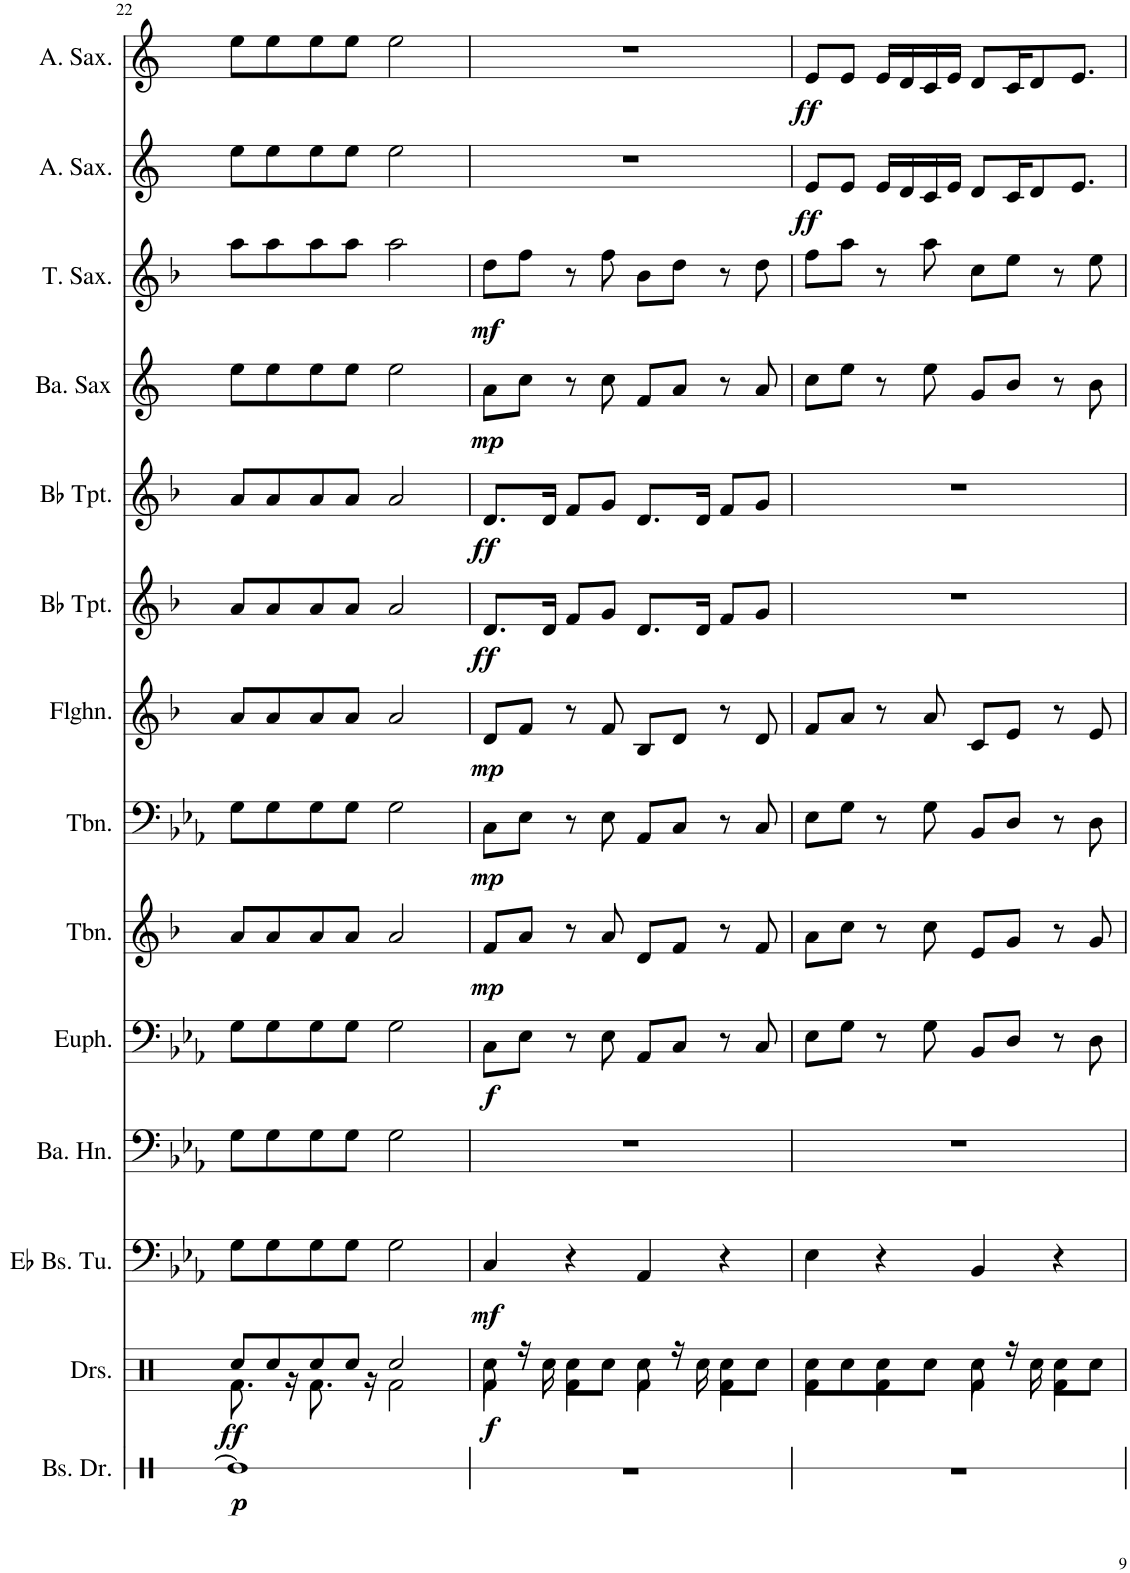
**kern	**dynam	**kern	**dynam	**kern	**dynam	**kern	**kern	**dynam	**kern	**dynam	**kern	**dynam	**kern	**dynam	**kern	**dynam	**kern	**dynam	**kern	**dynam	**kern	**dynam	**kern	**dynam	**kern	**dynam
*part14	*part14	*part13	*part13	*part12	*part12	*part11	*part10	*part10	*part9	*part9	*part8	*part8	*part7	*part7	*part6	*part6	*part5	*part5	*part4	*part4	*part3	*part3	*part2	*part2	*part1	*part1
*staff14	*staff14	*staff13	*staff13	*staff12	*staff12	*staff11	*staff10	*staff10	*staff9	*staff9	*staff8	*staff8	*staff7	*staff7	*staff6	*staff6	*staff5	*staff5	*staff4	*staff4	*staff3	*staff3	*staff2	*staff2	*staff1	*staff1
*I"Bas-drum	*	*I"Drumset	*	*I"Bas-tuba in Eb	*	*I"Bariton-hoorn	*I"Euphonium	*	*I"Trombone	*	*I"Trombone	*	*I"Flügelhorn	*	*I"Trompet in Bb	*	*I"Trompet in Bb	*	*I"Bariton-saxofoon	*	*I"Tenor-saxofoon	*	*I"Alt-saxofoon	*	*I"Alt-saxofoon	*
*I'Bs. Dr.	*	*I'Drs.	*	*	*	*I'Ba. Hn.	*I'Euph.	*	*I'Tbn.	*	*I'Tbn.	*	*I'Flghn.	*	*	*	*	*	*I'Ba. Sax	*	*I'T. Sax.	*	*I'A. Sax.	*	*I'A. Sax.	*
!!LO:PB:g=z
*clefX	*	*clefX	*	*clefF4	*	*clefF4	*clefF4	*	*clefG2	*	*clefF4	*	*clefG2	*	*clefG2	*	*clefG2	*	*clefG2	*	*clefG2	*	*clefG2	*	*clefG2	*
*	*	*	*	*	*	*Trd4c7	*	*	*Trd8c14	*	*	*	*Trd1c2	*	*Trd1c2	*	*Trd1c2	*	*Trd12c21	*	*Trd8c14	*	*Trd5c9	*	*Trd5c9	*
*k[]	*	*k[]	*	*k[b-e-a-]	*	*k[b-e-a-]	*k[b-e-a-]	*	*k[b-]	*	*k[b-e-a-]	*	*k[b-]	*	*k[b-]	*	*k[b-]	*	*k[]	*	*k[b-]	*	*k[]	*	*k[]	*
*M4/4	*	*M4/4	*	*M4/4	*	*M4/4	*M4/4	*	*M4/4	*	*M4/4	*	*M4/4	*	*M4/4	*	*M4/4	*	*M4/4	*	*M4/4	*	*M4/4	*	*M4/4	*
=22	=22	=22	=22	=22	=22	=22	=22	=22	=22	=22	=22	=22	=22	=22	=22	=22	=22	=22	=22	=22	=22	=22	=22	=22	=22	=22
*	*	*^	*	*	*	*	*	*	*	*	*	*	*	*	*	*	*	*	*	*	*	*	*	*	*	*
!	!LO:DY:b	!	!	!LO:DY:b	!	!	!	!	!	!	!	!	!	!	!	!	!	!	!	!	!	!	!	!	!	!	!
1Re]	p	8Rcc/L	8.Rf\	ff	8G\L	.	8G\L	8G\L	.	8a/L	.	8G\L	.	8a/L	.	8a/L	.	8a/L	.	8ee\L	.	8aa\L	.	8ee\L	.	8ee\L	.
.	.	8Rcc/	.	.	8G\	.	8G\	8G\	.	8a/	.	8G\	.	8a/	.	8a/	.	8a/	.	8ee\	.	8aa\	.	8ee\	.	8ee\	.
.	.	.	16r	.	.	.	.	.	.	.	.	.	.	.	.	.	.	.	.	.	.	.	.	.	.	.	.
.	.	8Rcc/	8.Rf\	.	8G\	.	8G\	8G\	.	8a/	.	8G\	.	8a/	.	8a/	.	8a/	.	8ee\	.	8aa\	.	8ee\	.	8ee\	.
.	.	8Rcc/J	.	.	8G\J	.	8G\J	8G\J	.	8a/J	.	8G\J	.	8a/J	.	8a/J	.	8a/J	.	8ee\J	.	8aa\J	.	8ee\J	.	8ee\J	.
.	.	.	16r	.	.	.	.	.	.	.	.	.	.	.	.	.	.	.	.	.	.	.	.	.	.	.	.
.	.	2Rcc/	2Rf\	.	2G\	.	2G\	2G\	.	2a/	.	2G\	.	2a/	.	2a/	.	2a/	.	2ee\	.	2aa\	.	2ee\	.	2ee\	.
=23	=23	=23	=23	=23	=23	=23	=23	=23	=23	=23	=23	=23	=23	=23	=23	=23	=23	=23	=23	=23	=23	=23	=23	=23	=23	=23	=23
!	!	!	!	!LO:DY:b	!	!LO:DY:b	!	!	!LO:DY:b	!	!LO:DY:b	!	!LO:DY:b	!	!LO:DY:b	!	!LO:DY:b	!	!LO:DY:b	!	!LO:DY:b	!	!LO:DY:b	!	!	!	!
1r	.	8Rcc\	4Rf\	f	4C/	mf	1r	8C\L	f	8f/L	mp	8C\L	mp	8d/L	mp	8.d/L	ff	8.d/L	ff	8a\L	mp	8dd\L	mf	1r	.	1r	.
.	.	16r	.	.	.	.	.	8E-\J	.	8a/J	.	8E-\J	.	8f/J	.	.	.	.	.	8cc\J	.	8ff\J	.	.	.	.	.
.	.	16Rcc\	.	.	.	.	.	.	.	.	.	.	.	.	.	16d/Jk	.	16d/Jk	.	.	.	.	.	.	.	.	.
.	.	8Rcc\L	4Rf\	.	4r	.	.	8r	.	8r	.	8r	.	8r	.	8f/L	.	8f/L	.	8r	.	8r	.	.	.	.	.
.	.	8Rcc\J	.	.	.	.	.	8E-\	.	8a/	.	8E-\	.	8f/	.	8g/J	.	8g/J	.	8cc\	.	8ff\	.	.	.	.	.
.	.	8Rcc\	4Rf\	.	4AA-/	.	.	8AA-/L	.	8d/L	.	8AA-/L	.	8B-/L	.	8.d/L	.	8.d/L	.	8f/L	.	8b-\L	.	.	.	.	.
.	.	16r	.	.	.	.	.	8C/J	.	8f/J	.	8C/J	.	8d/J	.	.	.	.	.	8a/J	.	8dd\J	.	.	.	.	.
.	.	16Rcc\	.	.	.	.	.	.	.	.	.	.	.	.	.	16d/Jk	.	16d/Jk	.	.	.	.	.	.	.	.	.
.	.	8Rcc\L	4Rf\	.	4r	.	.	8r	.	8r	.	8r	.	8r	.	8f/L	.	8f/L	.	8r	.	8r	.	.	.	.	.
.	.	8Rcc\J	.	.	.	.	.	8C/	.	8f/	.	8C/	.	8d/	.	8g/J	.	8g/J	.	8a/	.	8dd\	.	.	.	.	.
=24	=24	=24	=24	=24	=24	=24	=24	=24	=24	=24	=24	=24	=24	=24	=24	=24	=24	=24	=24	=24	=24	=24	=24	=24	=24	=24	=24
!	!	!	!	!	!	!	!	!	!	!	!	!	!	!	!	!	!	!	!	!	!	!	!	!	!LO:DY:b	!	!LO:DY:b
1r	.	8Rcc\L	4Rf\	.	4E-\	.	1r	8E-\L	.	8a\L	.	8E-\L	.	8f/L	.	1r	.	1r	.	8cc\L	.	8ff\L	.	8e/L	ff	8e/L	ff
.	.	8Rcc\	.	.	.	.	.	8G\J	.	8cc\J	.	8G\J	.	8a/J	.	.	.	.	.	8ee\J	.	8aa\J	.	8e/J	.	8e/J	.
.	.	8Rcc\	4Rf\	.	4r	.	.	8r	.	8r	.	8r	.	8r	.	.	.	.	.	8r	.	8r	.	16e/LL	.	16e/LL	.
.	.	.	.	.	.	.	.	.	.	.	.	.	.	.	.	.	.	.	.	.	.	.	.	16d/	.	16d/	.
.	.	8Rcc\J	.	.	.	.	.	8G\	.	8cc\	.	8G\	.	8a/	.	.	.	.	.	8ee\	.	8aa\	.	16c/	.	16c/	.
.	.	.	.	.	.	.	.	.	.	.	.	.	.	.	.	.	.	.	.	.	.	.	.	16e/JJ	.	16e/JJ	.
.	.	8Rcc\	4Rf\	.	4BB-/	.	.	8BB-/L	.	8e/L	.	8BB-/L	.	8c/L	.	.	.	.	.	8g/L	.	8cc\L	.	8d/L	.	8d/L	.
.	.	16r	.	.	.	.	.	8D/J	.	8g/J	.	8D/J	.	8e/J	.	.	.	.	.	8b/J	.	8ee\J	.	16c/K	.	16c/K	.
.	.	16Rcc\	.	.	.	.	.	.	.	.	.	.	.	.	.	.	.	.	.	.	.	.	.	8d/	.	8d/	.
.	.	8Rcc\L	4Rf\	.	4r	.	.	8r	.	8r	.	8r	.	8r	.	.	.	.	.	8r	.	8r	.	.	.	.	.
.	.	.	.	.	.	.	.	.	.	.	.	.	.	.	.	.	.	.	.	.	.	.	.	8.e/J	.	8.e/J	.
.	.	8Rcc\J	.	.	.	.	.	8D\	.	8g/	.	8D\	.	8e/	.	.	.	.	.	8b\	.	8ee\	.	.	.	.	.
*	*	*v	*v	*	*	*	*	*	*	*	*	*	*	*	*	*	*	*	*	*	*	*	*	*	*	*	*
=	=	=	=	=	=	=	=	=	=	=	=	=	=	=	=	=	=	=	=	=	=	=	=	=	=	=
*-	*-	*-	*-	*-	*-	*-	*-	*-	*-	*-	*-	*-	*-	*-	*-	*-	*-	*-	*-	*-	*-	*-	*-	*-	*-	*-
